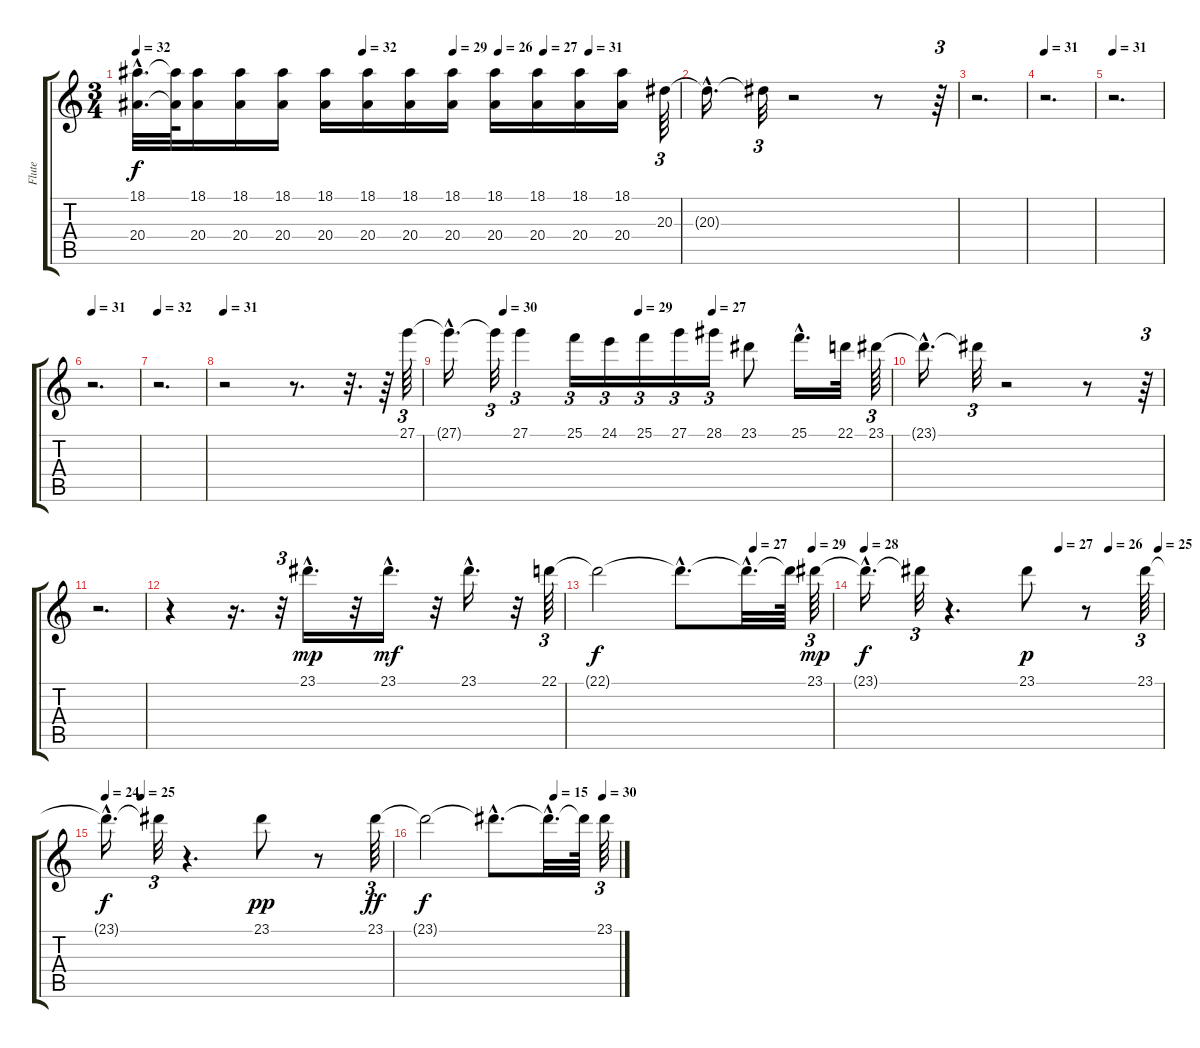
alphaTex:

\track ("Flute" "Flute") {instrument flute}
\staff {score tabs}
\tuning (E4 B3 G3 D3 A2 E2) {hide}
\ts (3 4)
\tempo 32
\tempo (32 0.4166666666666667)
\tempo (29 0.5833333333333334)
\tempo (26 0.6666666666666666)
\tempo (27 0.75)
\tempo (31 0.8333333333333334)
\clef g2
\ks c
(18.1{hac t} 20.4{hac t}).32{d dy f} (18.1{t} 20.4{t}).64 (18.1 20.4).16 (18.1 20.4).16 (18.1 20.4).16 (18.1 20.4).16 (18.1 20.4).16 (18.1 20.4).16 (18.1 20.4).16 (18.1 20.4).16 (18.1 20.4).16 (18.1 20.4).16 (18.1 20.4).16 20.3.64{tu (3 2)} |
20.3{hac t}.16{d} 20.3{t}.32{tu (3 2)} r.2 r.8 r.64{tu (3 2)} |
r.2{d} |
\tempo 31
r.2{d} |
\tempo 31
r.2{d} |
\tempo 31
r.2{d} |
\tempo 32
r.2{d} |
\tempo 31
r.2 r.8{d} r.32{d} r.64 27.1.64{tu (3 2)} |
\tempo (30 0.125)
\tempo (29 0.4305555555555556)
\tempo (27 0.5972222222222222)
27.1{hac t}.16{d} 27.1{t}.32{tu (3 2)} 27.1.4{tu (3 2)} 25.1.16{tu (3 2)} 24.1.16{tu (3 2)} 25.1.16{tu (3 2)} 27.1.16{tu (3 2)} 28.1.16{tu (3 2)} 23.1.8 25.1{hac}.16{d} 22.1.32 23.1.64{tu (3 2)} |
23.1{hac t}.16{d} 23.1{t}.32{tu (3 2)} r.2 r.8 r.64{tu (3 2)} |
r.2{d} |
r.4 r.16{d} r.32{tu (3 2)} 23.1{hac}.16{d dy mp} r.32 23.1{hac}.16{d dy mf} r.32 23.1{hac}.16{d} r.32 22.1.64{tu (3 2)} |
\tempo (27 0.6666666666666666)
\tempo (29 0.9166666666666666)
22.1{t}.2{dy f} 22.1{hac t}.8{d} 22.1{hac t}.32{d} 22.1{t}.64 23.1.64{tu (3 2) dy mp} |
\tempo 28
\tempo (27 0.6527777777777778)
\tempo (26 0.8194444444444444)
\tempo (25 0.9861111111111112)
23.1{hac t}.16{d dy f} 23.1{t}.32{tu (3 2)} r.4{d} 23.1.8{dy p} r.8 23.1.64{tu (3 2)} |
\tempo 24
\tempo (25 0.125)
23.1{hac t}.16{d dy f} 23.1{t}.32{tu (3 2)} r.4{d} 23.1.8{dy pp} r.8 23.1.64{tu (3 2) dy ff} |
\tempo (15 0.6666666666666666)
\tempo (30 0.9166666666666666)
23.1{t}.2{dy f} 23.1{hac t}.8{d} 23.1{hac t}.32{d} 23.1{t}.64 23.1.64{tu (3 2)}
